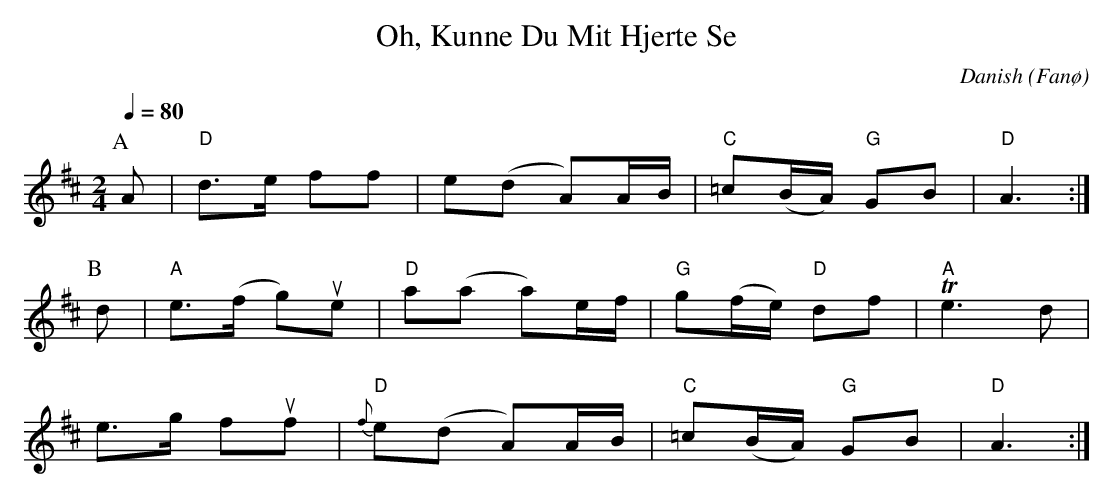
X:1
T: Oh, Kunne Du Mit Hjerte Se
O: Danish (Fan\/o)
M: 2/4
L: 1/8
Q:1/4=80
K: D
P:A
A | "D"d>e ff | e(d A)A/B/ | "C"=c(B/A/) "G"GB | "D"A3:|
P:B
d | "A"e>(f g)ue | "D"a(a a)e/f/ | "G"g(f/e/) "D"df | "A"!trill!e3 d |
e>g fuf | "D"{f}e(d A)A/B/ | "C"=c(B/A/) "G"GB | "D"A3 :|
